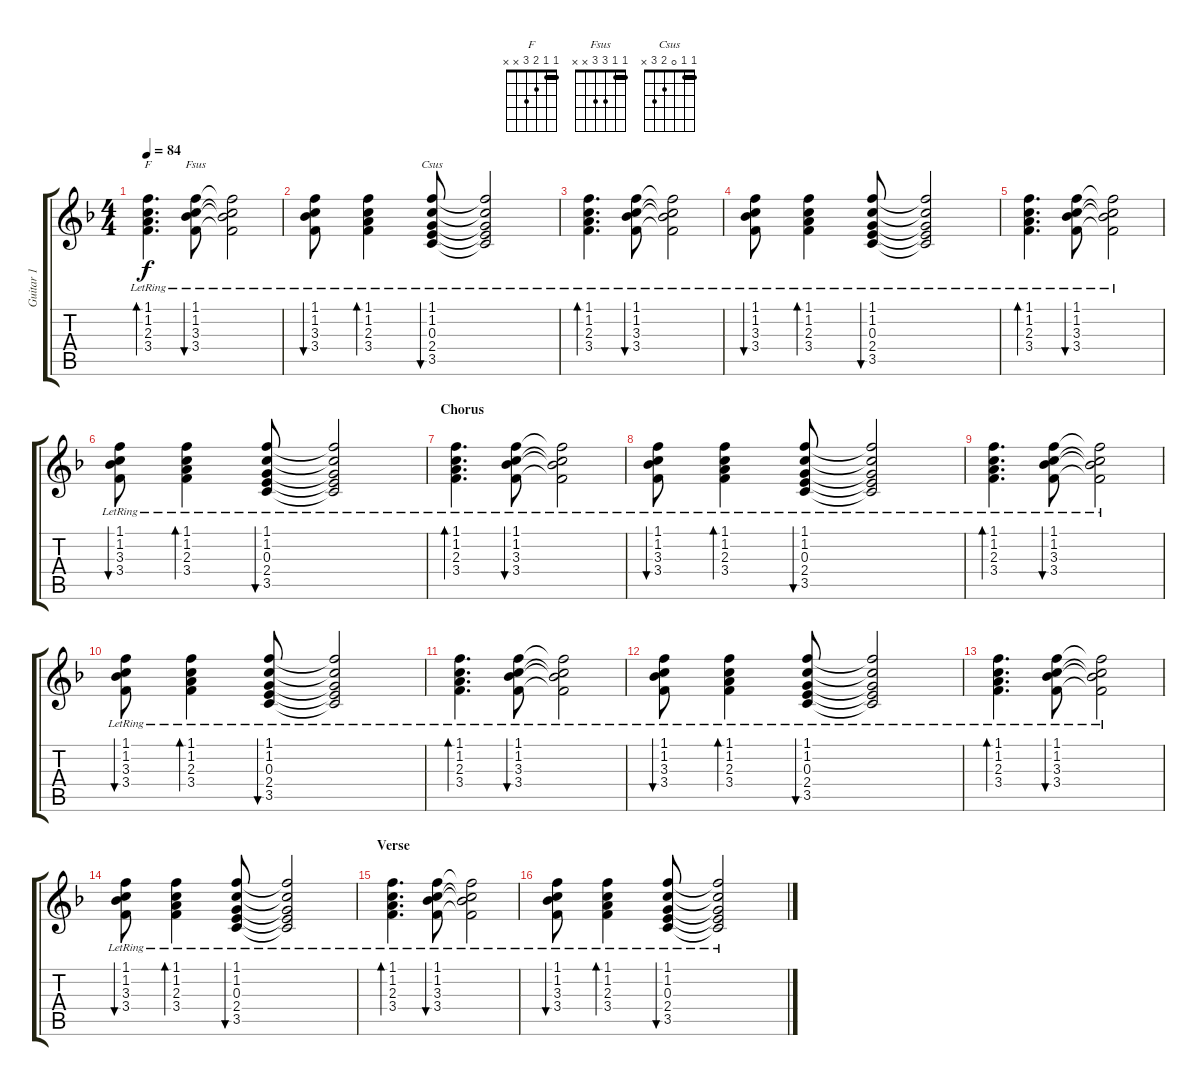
\track ("Guitar 1" "Guitar 1") {instrument acousticguitarnylon}
\staff {score tabs}
\tuning (E4 B3 G3 D3 A2 E2) {hide}
\chord ("F" 1 1 2 3 x x) {barre 1}
\chord ("Fsus" 1 1 3 3 x x) {barre 1}
\chord ("Csus" 1 1 0 2 3 x) {barre 1}
\ts (4 4)
\tempo 84
\clef g2
\ks f
(1.1{lr} 1.2{lr} 2.3{lr} 3.4{lr}).4{d bd 120 ch "F" dy f} (1.1{lr} 1.2{lr} 3.3{lr} 3.4{lr}).8{bu 120 ch "Fsus"} (1.1{lr t} 1.2{lr t} 3.3{lr t} 3.4{lr t}).2 |
(1.1{lr} 1.2{lr} 3.3{lr} 3.4{lr}).8{bu 120} (1.1{lr} 1.2{lr} 2.3{lr} 3.4{lr}).4{bd 120} (1.1{lr} 1.2{lr} 0.3{lr} 2.4{lr} 3.5{lr}).8{bu 60 ch "Csus"} (1.1{lr t} 1.2{lr t} 0.3{lr t} 2.4{lr t} 3.5{lr t}).2 |
(1.1{lr} 1.2{lr} 2.3{lr} 3.4{lr}).4{d bd 120} (1.1{lr} 1.2{lr} 3.3{lr} 3.4{lr}).8{bu 120} (1.1{lr t} 1.2{lr t} 3.3{lr t} 3.4{lr t}).2 |
(1.1{lr} 1.2{lr} 3.3{lr} 3.4{lr}).8{bu 120} (1.1{lr} 1.2{lr} 2.3{lr} 3.4{lr}).4{bd 120} (1.1{lr} 1.2{lr} 0.3{lr} 2.4{lr} 3.5{lr}).8{bu 60} (1.1{lr t} 1.2{lr t} 0.3{lr t} 2.4{lr t} 3.5{lr t}).2 |
(1.1{lr} 1.2{lr} 2.3{lr} 3.4{lr}).4{d bd 120} (1.1{lr} 1.2{lr} 3.3{lr} 3.4{lr}).8{bu 120} (1.1{lr t} 1.2{lr t} 3.3{lr t} 3.4{lr t}).2 |
(1.1{lr} 1.2{lr} 3.3{lr} 3.4{lr}).8{bu 120} (1.1{lr} 1.2{lr} 2.3{lr} 3.4{lr}).4{bd 120} (1.1{lr} 1.2{lr} 0.3{lr} 2.4{lr} 3.5{lr}).8{bu 60} (1.1{lr t} 1.2{lr t} 0.3{lr t} 2.4{lr t} 3.5{lr t}).2 |
\section ("" "Chorus")
(1.1{lr} 1.2{lr} 2.3{lr} 3.4{lr}).4{d bd 120} (1.1{lr} 1.2{lr} 3.3{lr} 3.4{lr}).8{bu 120} (1.1{lr t} 1.2{lr t} 3.3{lr t} 3.4{lr t}).2 |
(1.1{lr} 1.2{lr} 3.3{lr} 3.4{lr}).8{bu 120} (1.1{lr} 1.2{lr} 2.3{lr} 3.4{lr}).4{bd 120} (1.1{lr} 1.2{lr} 0.3{lr} 2.4{lr} 3.5{lr}).8{bu 60} (1.1{lr t} 1.2{lr t} 0.3{lr t} 2.4{lr t} 3.5{lr t}).2 |
(1.1{lr} 1.2{lr} 2.3{lr} 3.4{lr}).4{d bd 120} (1.1{lr} 1.2{lr} 3.3{lr} 3.4{lr}).8{bu 120} (1.1{lr t} 1.2{lr t} 3.3{lr t} 3.4{lr t}).2 |
(1.1{lr} 1.2{lr} 3.3{lr} 3.4{lr}).8{bu 120} (1.1{lr} 1.2{lr} 2.3{lr} 3.4{lr}).4{bd 120} (1.1{lr} 1.2{lr} 0.3{lr} 2.4{lr} 3.5{lr}).8{bu 60} (1.1{lr t} 1.2{lr t} 0.3{lr t} 2.4{lr t} 3.5{lr t}).2 |
(1.1{lr} 1.2{lr} 2.3{lr} 3.4{lr}).4{d bd 120} (1.1{lr} 1.2{lr} 3.3{lr} 3.4{lr}).8{bu 120} (1.1{lr t} 1.2{lr t} 3.3{lr t} 3.4{lr t}).2 |
(1.1{lr} 1.2{lr} 3.3{lr} 3.4{lr}).8{bu 120} (1.1{lr} 1.2{lr} 2.3{lr} 3.4{lr}).4{bd 120} (1.1{lr} 1.2{lr} 0.3{lr} 2.4{lr} 3.5{lr}).8{bu 60} (1.1{lr t} 1.2{lr t} 0.3{lr t} 2.4{lr t} 3.5{lr t}).2 |
(1.1{lr} 1.2{lr} 2.3{lr} 3.4{lr}).4{d bd 120} (1.1{lr} 1.2{lr} 3.3{lr} 3.4{lr}).8{bu 120} (1.1{lr t} 1.2{lr t} 3.3{lr t} 3.4{lr t}).2 |
(1.1{lr} 1.2{lr} 3.3{lr} 3.4{lr}).8{bu 120} (1.1{lr} 1.2{lr} 2.3{lr} 3.4{lr}).4{bd 120} (1.1{lr} 1.2{lr} 0.3{lr} 2.4{lr} 3.5{lr}).8{bu 60} (1.1{lr t} 1.2{lr t} 0.3{lr t} 2.4{lr t} 3.5{lr t}).2 |
\section ("" "Verse")
(1.1{lr} 1.2{lr} 2.3{lr} 3.4{lr}).4{d bd 120} (1.1{lr} 1.2{lr} 3.3{lr} 3.4{lr}).8{bu 120} (1.1{lr t} 1.2{lr t} 3.3{lr t} 3.4{lr t}).2 |
(1.1{lr} 1.2{lr} 3.3{lr} 3.4{lr}).8{bu 120} (1.1{lr} 1.2{lr} 2.3{lr} 3.4{lr}).4{bd 120} (1.1{lr} 1.2{lr} 0.3{lr} 2.4{lr} 3.5{lr}).8{bu 60} (1.1{lr t} 1.2{lr t} 0.3{lr t} 2.4{lr t} 3.5{lr t}).2
